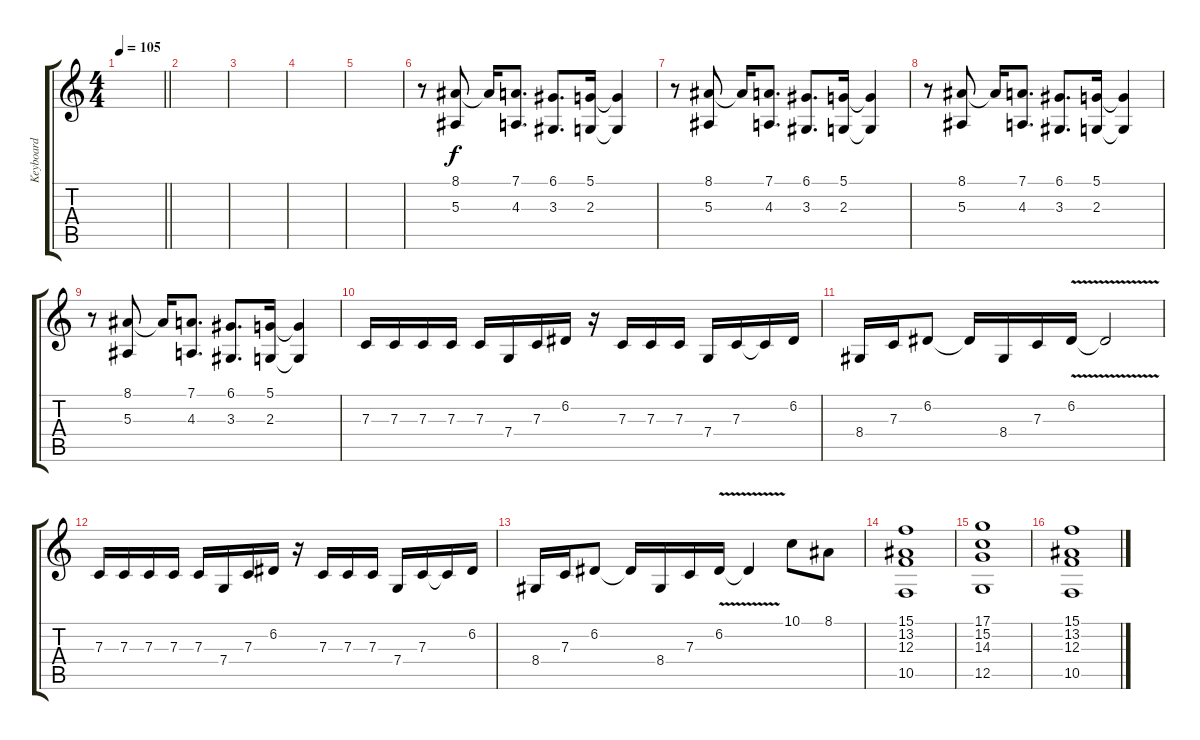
\track ("Keyboard" "Keyboard") {instrument clarinet}
\staff {score tabs}
\tuning (D4 A3 F3 C3 G2 D2) {hide}
\ts (4 4)
\tempo 105
\clef g2
\barLineRight lightlight
\ks c
|
|
|
|
|
r.8 (8.1 5.3).8 8.1{t}.16 (7.1 4.3).8{d} (6.1 3.3).8{d} (5.1 2.3).16 (5.1{t} 2.3{t}).4 |
r.8 (8.1 5.3).8 8.1{t}.16 (7.1 4.3).8{d} (6.1 3.3).8{d} (5.1 2.3).16 (5.1{t} 2.3{t}).4 |
r.8 (8.1 5.3).8 8.1{t}.16 (7.1 4.3).8{d} (6.1 3.3).8{d} (5.1 2.3).16 (5.1{t} 2.3{t}).4 |
r.8 (8.1 5.3).8 8.1{t}.16 (7.1 4.3).8{d} (6.1 3.3).8{d} (5.1 2.3).16 (5.1{t} 2.3{t}).4 |
7.3.16 7.3.16 7.3.16 7.3.16 7.3.16 7.4.16 7.3.16 6.2.16 r.16 7.3.16 7.3.16 7.3.16 7.4.16 7.3.16 7.3{t}.16 6.2.16 |
8.4.16 7.3.16 6.2.8 6.2{t}.16 8.4.16 7.3.16 6.2{v}.16 6.2{t}.2 |
7.3.16 7.3.16 7.3.16 7.3.16 7.3.16 7.4.16 7.3.16 6.2.16 r.16 7.3.16 7.3.16 7.3.16 7.4.16 7.3.16 7.3{t}.16 6.2.16 |
8.4.16 7.3.16 6.2.8 6.2{t}.16 8.4.16 7.3.16 6.2{v}.16 6.2{t}.4 10.1.8 8.1.8 |
(15.1 13.2 12.3 10.5).1{instrument choiraahs} |
(17.1 15.2 14.3 12.5).1 |
(15.1 13.2 12.3 10.5).1
